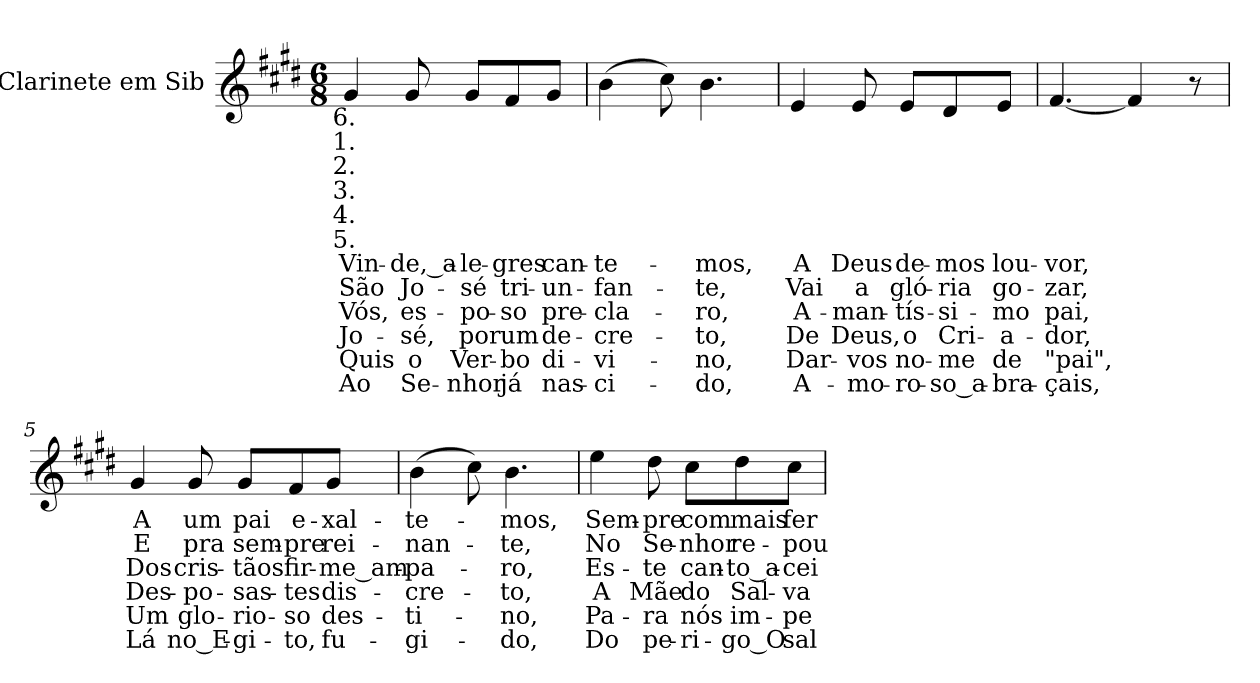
**kern	**text	**text	**text	**text	**text	**text
*part1	*part1	*part1	*part1	*part1	*part1	*part1
*staff1	*staff1	*staff1	*staff1	*staff1	*staff1	*staff1
*I"Clarinete em Sib	*	*	*	*	*	*
*I'Cl.	*	*	*	*	*	*
!!LO:PB:g=z
*clefG2	*	*	*	*	*	*
*ITrd1c2	*	*	*	*	*	*
*k[f#c#]	*	*	*	*	*	*
*D:	*	*	*	*	*	*
*M6/8	*	*	*	*	*	*
*MM120	*	*	*	*	*	*
=1	=1	=1	=1	=1	=1	=1
!LO:TX:b:cj:t=6.	!	!	!	!	!	!
!LO:TX:b:cj:t=1.	!	!	!	!	!	!
!LO:TX:b:cj:t=2.	!	!	!	!	!	!
!LO:TX:b:cj:t=3.	!	!	!	!	!	!
!LO:TX:b:cj:t=4.	!	!	!	!	!	!
!LO:TX:b:cj:t=5.	!	!	!	!	!	!
!	!LO:LY:b:color=#000000	!LO:LY:b:color=#000000	!LO:LY:b:color=#000000	!LO:LY:b:color=#000000	!LO:LY:b:color=#000000	!LO:LY:b:color=#000000
4f#i/	Vin-	São	Vós,	Jo-	Quis	Ao
!	!LO:LY:b:color=#000000	!LO:LY:b:color=#000000	!LO:LY:b:color=#000000	!LO:LY:b:color=#000000	!LO:LY:b:color=#000000	!LO:LY:b:color=#000000
8f#i/	-de,_a-	Jo-	es-	-sé,	o	Se-
!	!LO:LY:b:color=#000000	!LO:LY:b:color=#000000	!LO:LY:b:color=#000000	!LO:LY:b:color=#000000	!LO:LY:b:color=#000000	!LO:LY:b:color=#000000
8f#i/L	-le-	-sé	-po-	por	Ver-	-nhor
!	!LO:LY:b:color=#000000	!LO:LY:b:color=#000000	!LO:LY:b:color=#000000	!LO:LY:b:color=#000000	!LO:LY:b:color=#000000	!LO:LY:b:color=#000000
8ei/	-gres	tri-	-so	um	-bo	já
!	!LO:LY:b:color=#000000	!LO:LY:b:color=#000000	!LO:LY:b:color=#000000	!LO:LY:b:color=#000000	!LO:LY:b:color=#000000	!LO:LY:b:color=#000000
8f#i/J	can-	-un-	pre-	de-	di-	nas-
=2	=2	=2	=2	=2	=2	=2
!	!LO:LY:b:color=#000000	!LO:LY:b:color=#000000	!LO:LY:b:color=#000000	!LO:LY:b:color=#000000	!LO:LY:b:color=#000000	!LO:LY:b:color=#000000
(4ai\	-te-	-fan-	-cla-	-cre-	-vi-	-ci-
8bi\)	.	.	.	.	.	.
!	!LO:LY:b:color=#000000	!LO:LY:b:color=#000000	!LO:LY:b:color=#000000	!LO:LY:b:color=#000000	!LO:LY:b:color=#000000	!LO:LY:b:color=#000000
4.ai\	-mos,	-te,	-ro,	-to,	-no,	-do,
=3	=3	=3	=3	=3	=3	=3
!	!LO:LY:b:color=#000000	!LO:LY:b:color=#000000	!LO:LY:b:color=#000000	!LO:LY:b:color=#000000	!LO:LY:b:color=#000000	!LO:LY:b:color=#000000
4di/	A	Vai	A-	De	Dar-	A-
!	!LO:LY:b:color=#000000	!LO:LY:b:color=#000000	!LO:LY:b:color=#000000	!LO:LY:b:color=#000000	!LO:LY:b:color=#000000	!LO:LY:b:color=#000000
8di/	Deus	a	-man-	Deus,	-vos	-mo-
!	!LO:LY:b:color=#000000	!LO:LY:b:color=#000000	!LO:LY:b:color=#000000	!LO:LY:b:color=#000000	!LO:LY:b:color=#000000	!LO:LY:b:color=#000000
8di/L	de-	gló-	-tís-	o	no-	-ro-
!	!LO:LY:b:color=#000000	!LO:LY:b:color=#000000	!LO:LY:b:color=#000000	!LO:LY:b:color=#000000	!LO:LY:b:color=#000000	!LO:LY:b:color=#000000
8c#i/	-mos	-ria	-si-	Cri-	-me	-so_a-
!	!LO:LY:b:color=#000000	!LO:LY:b:color=#000000	!LO:LY:b:color=#000000	!LO:LY:b:color=#000000	!LO:LY:b:color=#000000	!LO:LY:b:color=#000000
8di/J	lou-	go-	-mo	-a-	de	-bra-
=4	=4	=4	=4	=4	=4	=4
!	!LO:LY:b:color=#000000	!LO:LY:b:color=#000000	!LO:LY:b:color=#000000	!LO:LY:b:color=#000000	!LO:LY:b:color=#000000	!LO:LY:b:color=#000000
[<4.ei/	-vor,	-zar,	pai,	-dor,	"pai",	-çais,
4ei/]	.	.	.	.	.	.
8r	.	.	.	.	.	.
!!LO:LB:g=z
=5	=5	=5	=5	=5	=5	=5
!	!LO:LY:b:color=#000000	!LO:LY:b:color=#000000	!LO:LY:b:color=#000000	!LO:LY:b:color=#000000	!LO:LY:b:color=#000000	!LO:LY:b:color=#000000
4f#i/	A	E	Dos	Des-	Um	Lá
!	!LO:LY:b:color=#000000	!LO:LY:b:color=#000000	!LO:LY:b:color=#000000	!LO:LY:b:color=#000000	!LO:LY:b:color=#000000	!LO:LY:b:color=#000000
8f#i/	um	pra	cris-	-po-	glo-	no_E-
!	!LO:LY:b:color=#000000	!LO:LY:b:color=#000000	!LO:LY:b:color=#000000	!LO:LY:b:color=#000000	!LO:LY:b:color=#000000	!LO:LY:b:color=#000000
8f#i/L	pai	sem-	-tãos	-sas-	-rio-	-gi-
!	!LO:LY:b:color=#000000	!LO:LY:b:color=#000000	!LO:LY:b:color=#000000	!LO:LY:b:color=#000000	!LO:LY:b:color=#000000	!LO:LY:b:color=#000000
8ei/	e-	-pre	fir-	-tes	-so	-to,
!	!LO:LY:b:color=#000000	!LO:LY:b:color=#000000	!LO:LY:b:color=#000000	!LO:LY:b:color=#000000	!LO:LY:b:color=#000000	!LO:LY:b:color=#000000
8f#i/J	-xal-	rei-	-me_am-	dis-	des-	fu-
=6	=6	=6	=6	=6	=6	=6
!	!LO:LY:b:color=#000000	!LO:LY:b:color=#000000	!LO:LY:b:color=#000000	!LO:LY:b:color=#000000	!LO:LY:b:color=#000000	!LO:LY:b:color=#000000
(4ai\	-te-	-nan-	-pa-	-cre-	-ti-	-gi-
8bi\)	.	.	.	.	.	.
!	!LO:LY:b:color=#000000	!LO:LY:b:color=#000000	!LO:LY:b:color=#000000	!LO:LY:b:color=#000000	!LO:LY:b:color=#000000	!LO:LY:b:color=#000000
4.ai\	-mos,	-te,	-ro,	-to,	-no,	-do,
=7	=7	=7	=7	=7	=7	=7
!	!LO:LY:b:color=#000000	!LO:LY:b:color=#000000	!LO:LY:b:color=#000000	!LO:LY:b:color=#000000	!LO:LY:b:color=#000000	!LO:LY:b:color=#000000
4ddi\	Sem-	No	Es-	A	Pa-	Do
!	!LO:LY:b:color=#000000	!LO:LY:b:color=#000000	!LO:LY:b:color=#000000	!LO:LY:b:color=#000000	!LO:LY:b:color=#000000	!LO:LY:b:color=#000000
8cc#i\	-pre	Se-	-te	Mãe	-ra	pe-
!	!LO:LY:b:color=#000000	!LO:LY:b:color=#000000	!LO:LY:b:color=#000000	!LO:LY:b:color=#000000	!LO:LY:b:color=#000000	!LO:LY:b:color=#000000
8bi\L	com	-nhor	can-	do	nós	-ri-
!	!LO:LY:b:color=#000000	!LO:LY:b:color=#000000	!LO:LY:b:color=#000000	!LO:LY:b:color=#000000	!LO:LY:b:color=#000000	!LO:LY:b:color=#000000
8cc#i\	mais	re-	-to_a-	Sal-	im-	-go_O
!	!LO:LY:b:color=#000000	!LO:LY:b:color=#000000	!LO:LY:b:color=#000000	!LO:LY:b:color=#000000	!LO:LY:b:color=#000000	!LO:LY:b:color=#000000
8bi\J	fer-	-pou-	-cei-	-va-	-pe-	sal-
=	=	=	=	=	=	=
*-	*-	*-	*-	*-	*-	*-
